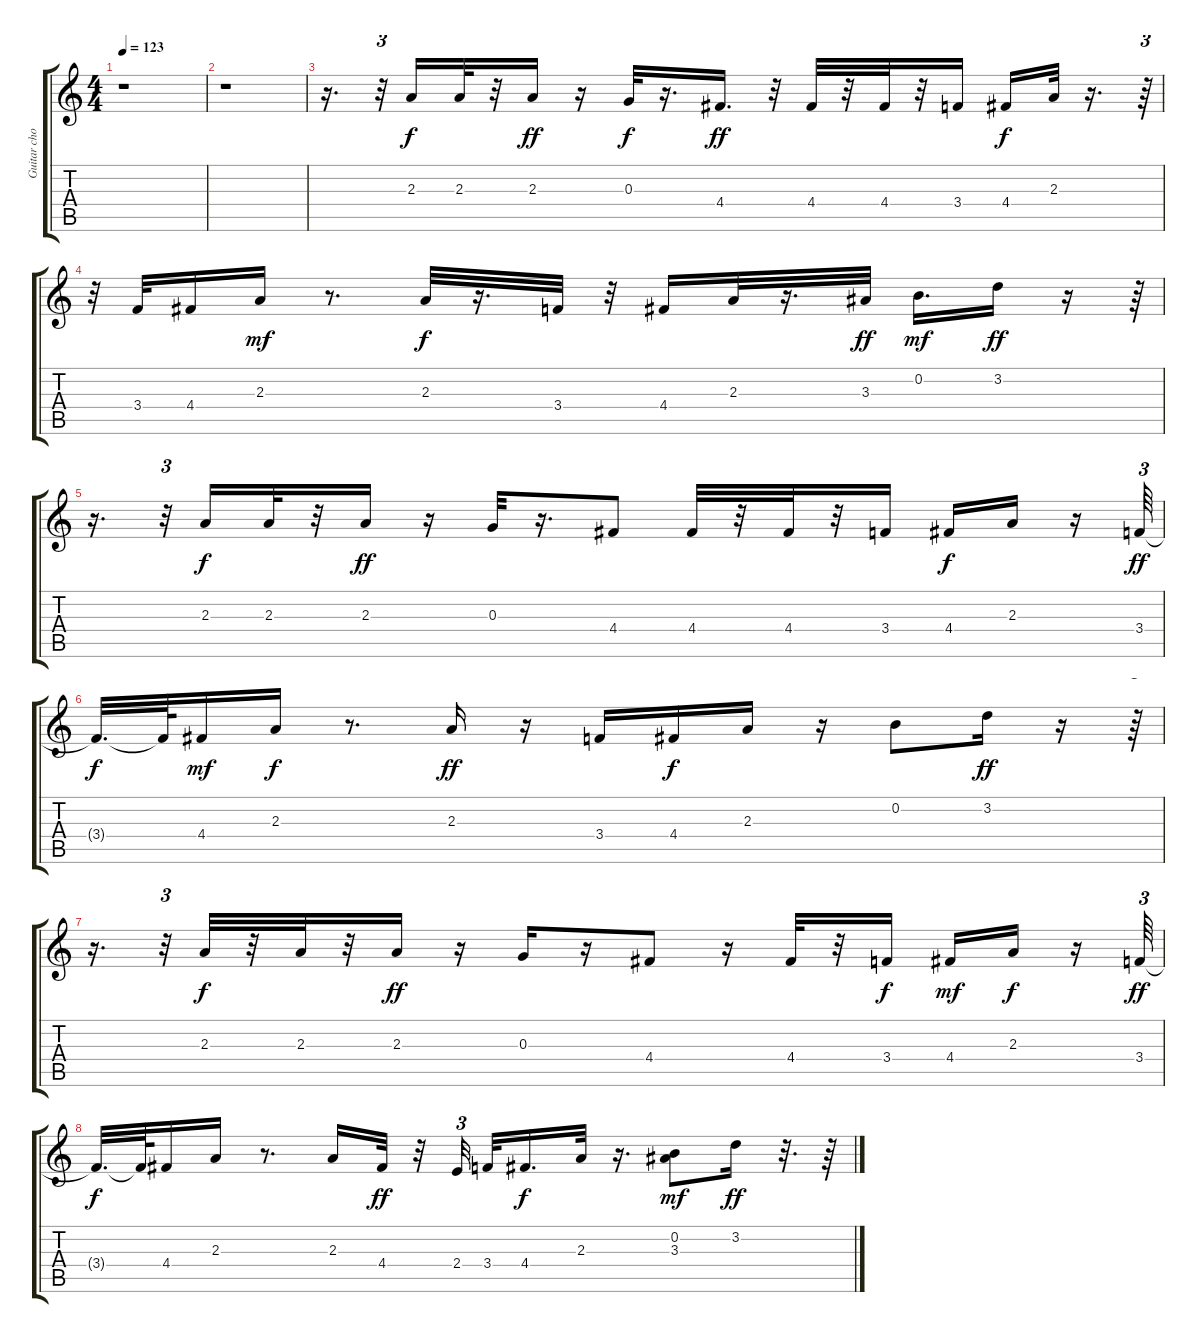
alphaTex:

\track ("Guitar chorus" "Guitar cho") {instrument electricguitarmuted}
\staff {score tabs}
\tuning (E4 B3 G3 D3 A2 E2) {hide}
\ts (4 4)
\tempo 123
\clef g2
\ks c
r.1{dy ff} |
r.1 |
r.16{d} r.32{tu (3 2)} 2.3.16{dy f} 2.3.32 r.32 2.3.16{dy ff} r.16 0.3.32{dy f} r.16{d} 4.4.16{d dy ff} r.32 4.4.32 r.32 4.4.32 r.32 3.4.16 4.4.16{dy f} 2.3.32 r.16{d} r.64{tu (3 2)} |
r.32{tu (3 2)} 3.4.32 4.4.16 2.3.16{dy mf} r.8{d} 2.3.32{dy f} r.16{d} 3.4.32 r.32 4.4.16 2.3.32 r.16{d} 3.3.32{dy ff} 0.2.16{d dy mf} 3.2.16{dy ff} r.16 r.64{tu (3 2)} |
r.16{d} r.32{tu (3 2)} 2.3.16{dy f} 2.3.32 r.32 2.3.16{dy ff} r.16 0.3.32 r.16{d} 4.4.8 4.4.32 r.32 4.4.32 r.32 3.4.16 4.4.16{dy f} 2.3.16 r.16 3.4.64{tu (3 2) dy ff} |
3.4{t}.32{d dy f} 3.4{t}.64 4.4.16{dy mf} 2.3.16{dy f} r.8{d} 2.3.16{dy ff} r.16 3.4.16 4.4.16{dy f} 2.3.16 r.16 0.2.8 3.2.16{dy ff} r.16 r.64{tu (3 2)} |
r.16{d} r.32{tu (3 2)} 2.3.32{dy f} r.32 2.3.32 r.32 2.3.16{dy ff} r.16 0.3.16 r.16 4.4.8 r.16 4.4.32 r.32 3.4.16{dy f} 4.4.16{dy mf} 2.3.16{dy f} r.16 3.4.64{tu (3 2) dy ff} |
3.4{t}.32{d dy f} 3.4{t}.64 4.4.16 2.3.16 r.8{d} 2.3.16 4.4.32{dy ff} r.32 2.4.32{tu (3 2) beam splitsecondary} 3.4.32 4.4.16{d dy f} 2.3.32 r.16{d} (0.2 3.3).8{dy mf} 3.2.16{dy ff} r.32{d} r.64
